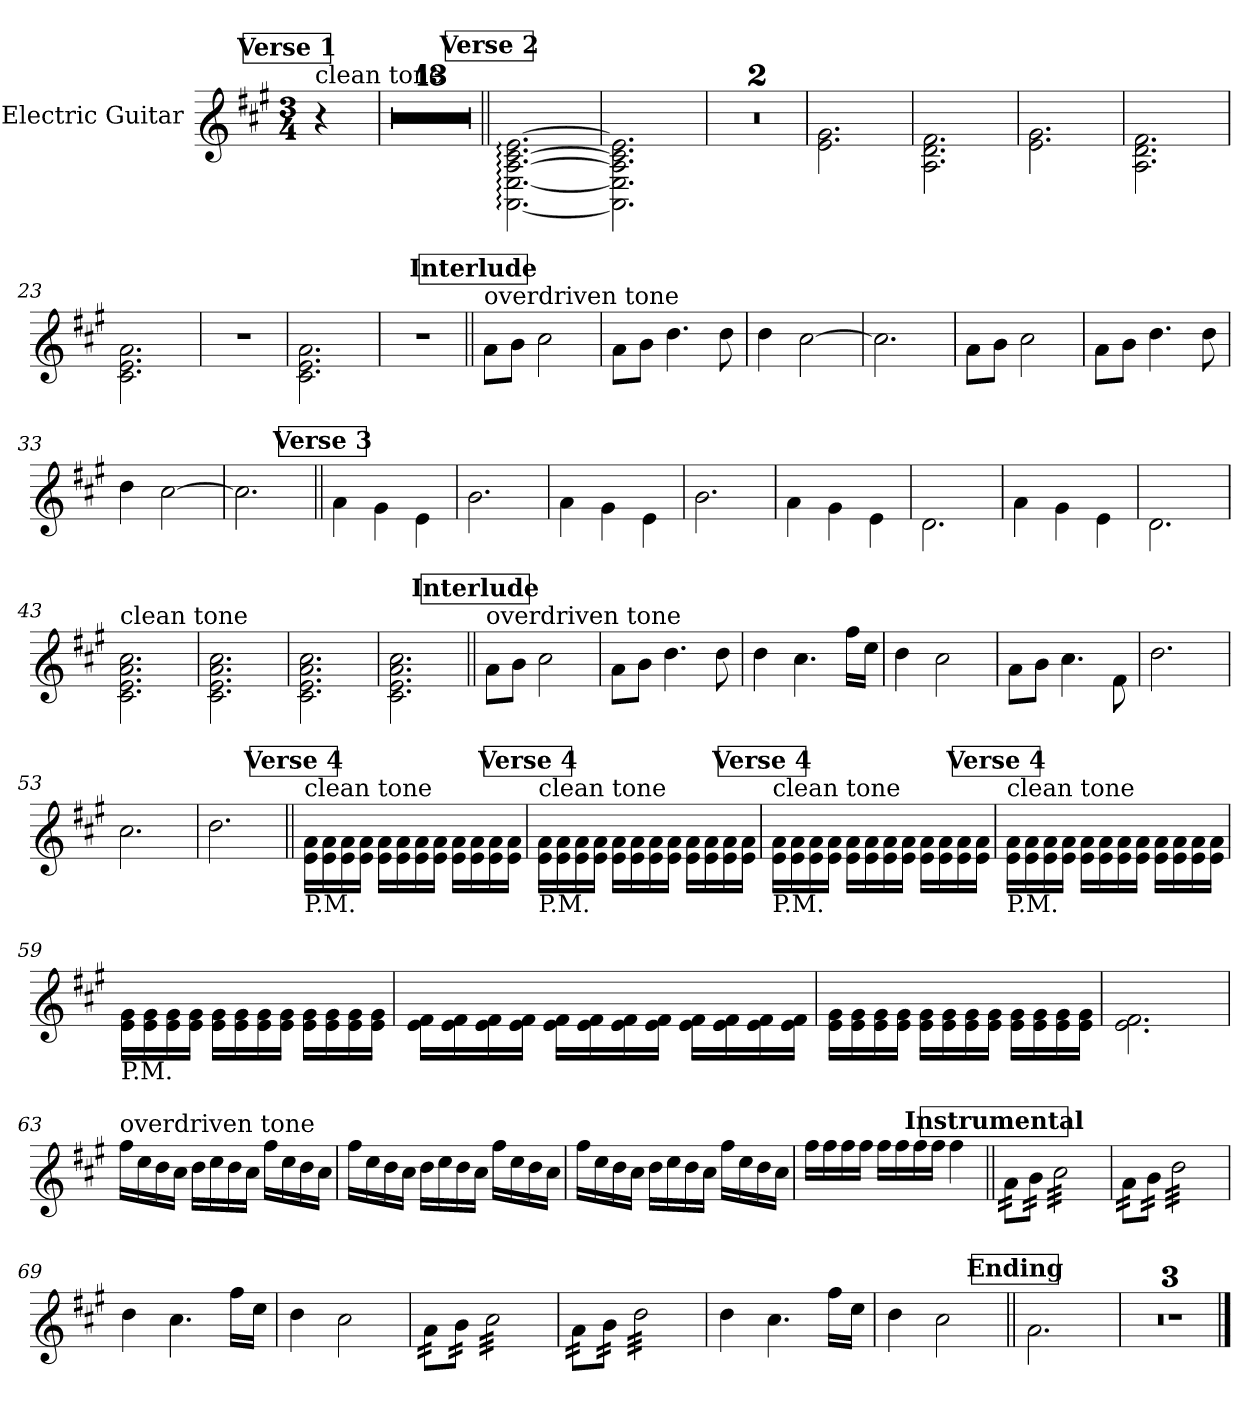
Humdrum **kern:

**kern
*part1
*staff1
*I"Electric Guitar
*I'El. Guit.
*stria6
*
*k[f#c#g#]
*M3/4
*MM69
!!LO:REH:place=s1:a:B:fs=12:t=Verse 1
=1
!LO:TX:a:t=clean tone
4r
=2
2.r
=3
2.r
=4
2.r
=5
2.r
=6
2.r
=7
2.r
=8
2.r
=9
2.r
=10
2.r
=11
2.r
=12
2.r
=13
2.r
=14
2.r
!!LO:REH:place=s1:a:B:fs=12:t=Verse 2
=15||
[2.AA\: [2.E\: [2.A\: [2.c#\: [2.e\:
!!LO:LB:g=z
=16
2.AA\] 2.E\] 2.A\] 2.c#\] 2.e\]
=17
2.r
=18
2.r
=19
2.e\ 2.g#\
=20
2.A\ 2.d\ 2.f#\
=21
2.e\ 2.g#\
=22
2.A\ 2.d\ 2.f#\
=23
2.c#\ 2.e\ 2.a\
=24
2.r
=25
2.c#\ 2.e\ 2.a\
=26
2.r
!!LO:REH:place=s1:a:B:fs=12:t=Interlude
=27||
!LO:TX:a:t=overdriven tone
8a\L
8b\J
2cc#\
=28
8a\L
8b\J
4.dd\
8dd\
!!LO:LB:g=z
=29
4dd\
[2cc#\
=30
2.cc#\]
=31
8a\L
8b\J
2cc#\
=32
8a\L
8b\J
4.dd\
8dd\
=33
4dd\
[2cc#\
=34
2.cc#\]
!!LO:REH:place=s1:a:B:fs=12:t=Verse 3
=35||
4a\
4g#\
4e\
=36
2.b\
=37
4a\
4g#\
4e\
=38
2.b\
=39
4a\
4g#\
4e\
!!LO:LB:g=z
=40
2.d\
=41
4a\
4g#\
4e\
=42
2.d\
=43
!LO:TX:a:t=clean tone
2.c#\ 2.e\ 2.a\ 2.cc#\
=44
2.c#\ 2.e\ 2.a\ 2.cc#\
=45
2.c#\ 2.e\ 2.a\ 2.cc#\
=46
2.c#\ 2.e\ 2.a\ 2.cc#\
!!LO:REH:place=s1:a:B:fs=12:t=Interlude
=47||
!LO:TX:a:t=overdriven tone
8a\L
8b\J
2cc#\
=48
8a\L
8b\J
4.dd\
8dd\
=49
4dd\
4.cc#\
16aa\LL
16ee\JJ
!!LO:LB:g=z
=50
4dd\
2cc#\
=51
8a\L
8b\J
4.cc#\
8f#\
=52
2.dd\
=53
2.cc#\
=54
2.dd\
!!LO:REH:place=s1:a:B:fs=12:t=Verse 4
=55||
!LO:TX:a:t=clean tone
!LO:TX:b:t=P.M.
16e\ 16a\LL
16e\ 16a\
16e\ 16a\
16e\ 16a\JJ
16e\ 16a\LL
16e\ 16a\
16e\ 16a\
16e\ 16a\JJ
16e\ 16a\LL
16e\ 16a\
16e\ 16a\
16e\ 16a\JJ
!!LO:REH:place=s1:a:B:fs=12:t=Verse 4
=56
!LO:TX:a:t=clean tone
!LO:TX:b:t=P.M.
16e\ 16a\LL
16e\ 16a\
16e\ 16a\
16e\ 16a\JJ
16e\ 16a\LL
16e\ 16a\
16e\ 16a\
16e\ 16a\JJ
16e\ 16a\LL
16e\ 16a\
16e\ 16a\
16e\ 16a\JJ
!!LO:REH:place=s1:a:B:fs=12:t=Verse 4
=57
!LO:TX:a:t=clean tone
!LO:TX:b:t=P.M.
16e\ 16a\LL
16e\ 16a\
16e\ 16a\
16e\ 16a\JJ
16e\ 16a\LL
16e\ 16a\
16e\ 16a\
16e\ 16a\JJ
16e\ 16a\LL
16e\ 16a\
16e\ 16a\
16e\ 16a\JJ
!!LO:REH:place=s1:a:B:fs=12:t=Verse 4
=58
!LO:TX:a:t=clean tone
!LO:TX:b:t=P.M.
16e\ 16a\LL
16e\ 16a\
16e\ 16a\
16e\ 16a\JJ
16e\ 16a\LL
16e\ 16a\
16e\ 16a\
16e\ 16a\JJ
16e\ 16a\LL
16e\ 16a\
16e\ 16a\
16e\ 16a\JJ
!!LO:LB:g=z
=59
!LO:TX:b:t=P.M.
16e\ 16g#\LL
16e\ 16g#\
16e\ 16g#\
16e\ 16g#\JJ
16e\ 16g#\LL
16e\ 16g#\
16e\ 16g#\
16e\ 16g#\JJ
16e\ 16g#\LL
16e\ 16g#\
16e\ 16g#\
16e\ 16g#\JJ
=60
16e\ 16f#\LL
16e\ 16f#\
16e\ 16f#\
16e\ 16f#\JJ
16e\ 16f#\LL
16e\ 16f#\
16e\ 16f#\
16e\ 16f#\JJ
16e\ 16f#\LL
16e\ 16f#\
16e\ 16f#\
16e\ 16f#\JJ
=61
16e\ 16g#\LL
16e\ 16g#\
16e\ 16g#\
16e\ 16g#\JJ
16e\ 16g#\LL
16e\ 16g#\
16e\ 16g#\
16e\ 16g#\JJ
16e\ 16g#\LL
16e\ 16g#\
16e\ 16g#\
16e\ 16g#\JJ
=62
2.e\ 2.f#\
=63
!LO:TX:a:t=overdriven tone
16aa\LL
16ee\
16dd\
16cc#\JJ
16dd\LL
16ee\
16dd\
16cc#\JJ
16aa\LL
16ee\
16dd\
16cc#\JJ
!!LO:PB:g=z
=64
16aa\LL
16ee\
16dd\
16cc#\JJ
16dd\LL
16ee\
16dd\
16cc#\JJ
16aa\LL
16ee\
16dd\
16cc#\JJ
=65
16aa\LL
16ee\
16dd\
16cc#\JJ
16dd\LL
16ee\
16dd\
16cc#\JJ
16aa\LL
16ee\
16dd\
16cc#\JJ
=66
16aa\LL
16aa\
16aa\
16aa\JJ
16aa\LL
16aa\
16aa\
16aa\JJ
4aa\
!!LO:REH:place=s1:a:B:fs=12:t=Instrumental
=67||
*tremolo
32a\LLL
32a\
32a\
32a\
32b\
32b\
32b\
32b\JJJ
32cc#\LLL
32cc#\
32cc#\
32cc#\
32cc#\
32cc#\
32cc#\
32cc#\
32cc#\
32cc#\
32cc#\
32cc#\
32cc#\
32cc#\
32cc#\
32cc#\JJJ
!!LO:LB:g=z
=68
32a\LLL
32a\
32a\
32a\
32b\
32b\
32b\
32b\JJJ
32dd\LLL
32dd\
32dd\
32dd\
32dd\
32dd\
32dd\
32dd\
32dd\
32dd\
32dd\
32dd\
32dd\
32dd\
32dd\
32dd\JJJ
*Xtremolo
=69
4dd\
4.cc#\
16aa\LL
16ee\JJ
=70
4dd\
2cc#\
=71
*tremolo
32a\LLL
32a\
32a\
32a\
32b\
32b\
32b\
32b\JJJ
32cc#\LLL
32cc#\
32cc#\
32cc#\
32cc#\
32cc#\
32cc#\
32cc#\
32cc#\
32cc#\
32cc#\
32cc#\
32cc#\
32cc#\
32cc#\
32cc#\JJJ
=72
32a\LLL
32a\
32a\
32a\
32b\
32b\
32b\
32b\JJJ
32dd\LLL
32dd\
32dd\
32dd\
32dd\
32dd\
32dd\
32dd\
32dd\
32dd\
32dd\
32dd\
32dd\
32dd\
32dd\
32dd\JJJ
*Xtremolo
=73
4dd\
4.cc#\
16aa\LL
16ee\JJ
=74
4dd\
2cc#\
!!LO:REH:place=s1:a:B:fs=12:t=Ending
=75||
2.a\
=76
2.r
!!LO:LB:g=z
=77
2.r
=78
2.r
==
*-
